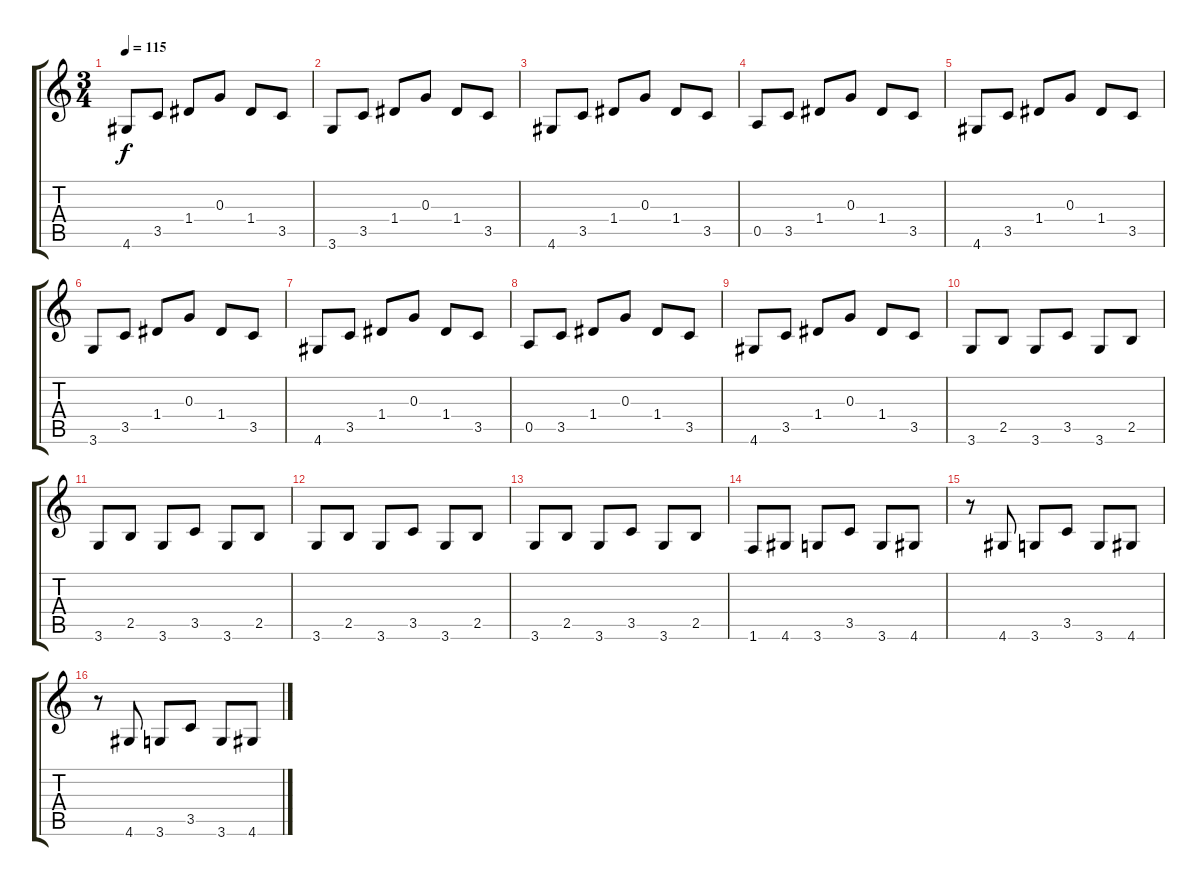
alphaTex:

\track "" {instrument acousticguitarsteel}
\staff {score tabs}
\tuning (E4 B3 G3 D3 A2 E2) {hide}
\ts (3 4)
\tempo 115
\clef g2
\ks c
4.6.8{dy f} 3.5.8 1.4.8 0.3.8 1.4.8 3.5.8 |
3.6.8 3.5.8 1.4.8 0.3.8 1.4.8 3.5.8 |
4.6.8 3.5.8 1.4.8 0.3.8 1.4.8 3.5.8 |
0.5.8 3.5.8 1.4.8 0.3.8 1.4.8 3.5.8 |
4.6.8 3.5.8 1.4.8 0.3.8 1.4.8 3.5.8 |
3.6.8 3.5.8 1.4.8 0.3.8 1.4.8 3.5.8 |
4.6.8 3.5.8 1.4.8 0.3.8 1.4.8 3.5.8 |
0.5.8 3.5.8 1.4.8 0.3.8 1.4.8 3.5.8 |
4.6.8 3.5.8 1.4.8 0.3.8 1.4.8 3.5.8 |
3.6.8 2.5.8 3.6.8 3.5.8 3.6.8 2.5.8 |
3.6.8 2.5.8 3.6.8 3.5.8 3.6.8 2.5.8 |
3.6.8 2.5.8 3.6.8 3.5.8 3.6.8 2.5.8 |
3.6.8 2.5.8 3.6.8 3.5.8 3.6.8 2.5.8 |
1.6.8 4.6.8 3.6.8 3.5.8 3.6.8 4.6.8 |
r.8 4.6.8 3.6.8 3.5.8 3.6.8 4.6.8 |
r.8 4.6.8 3.6.8 3.5.8 3.6.8 4.6.8
